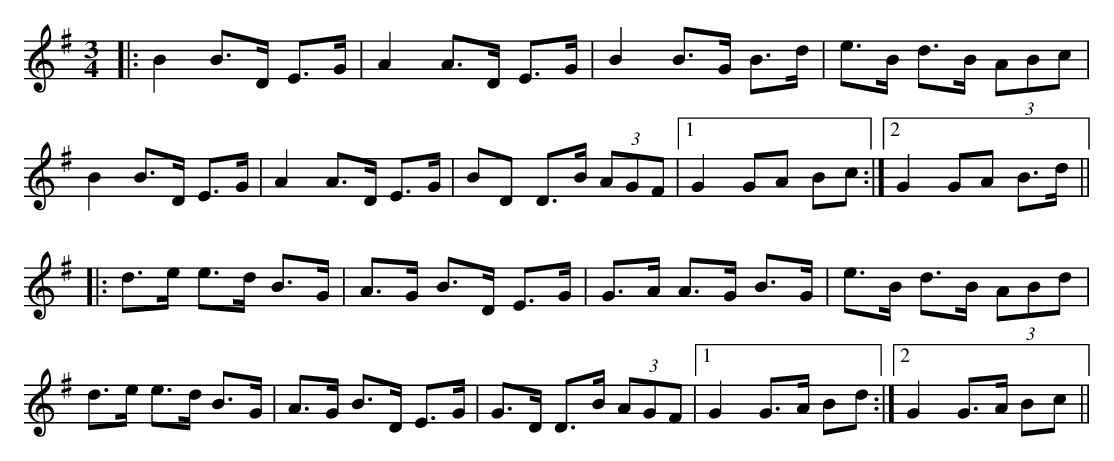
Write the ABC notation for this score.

X:1
M:3/4
K:G
|:B2 B>D E>G|A2 A>D E>G|B2 B>G B>d|e>B d>B (3ABc|
B2 B>D E>G|A2 A>D E>G|BD D>B (3AGF|1 G2 GA Bc:|2 G2 GA B>d||
|:d>e e>d B>G|A>G B>D E>G|G>A A>G B>G|e>B d>B (3ABd|
d>e e>d B>G|A>G B>D E>G|G>D D>B (3AGF|1 G2 G>A Bd:|2 G2 G>A Bc||
